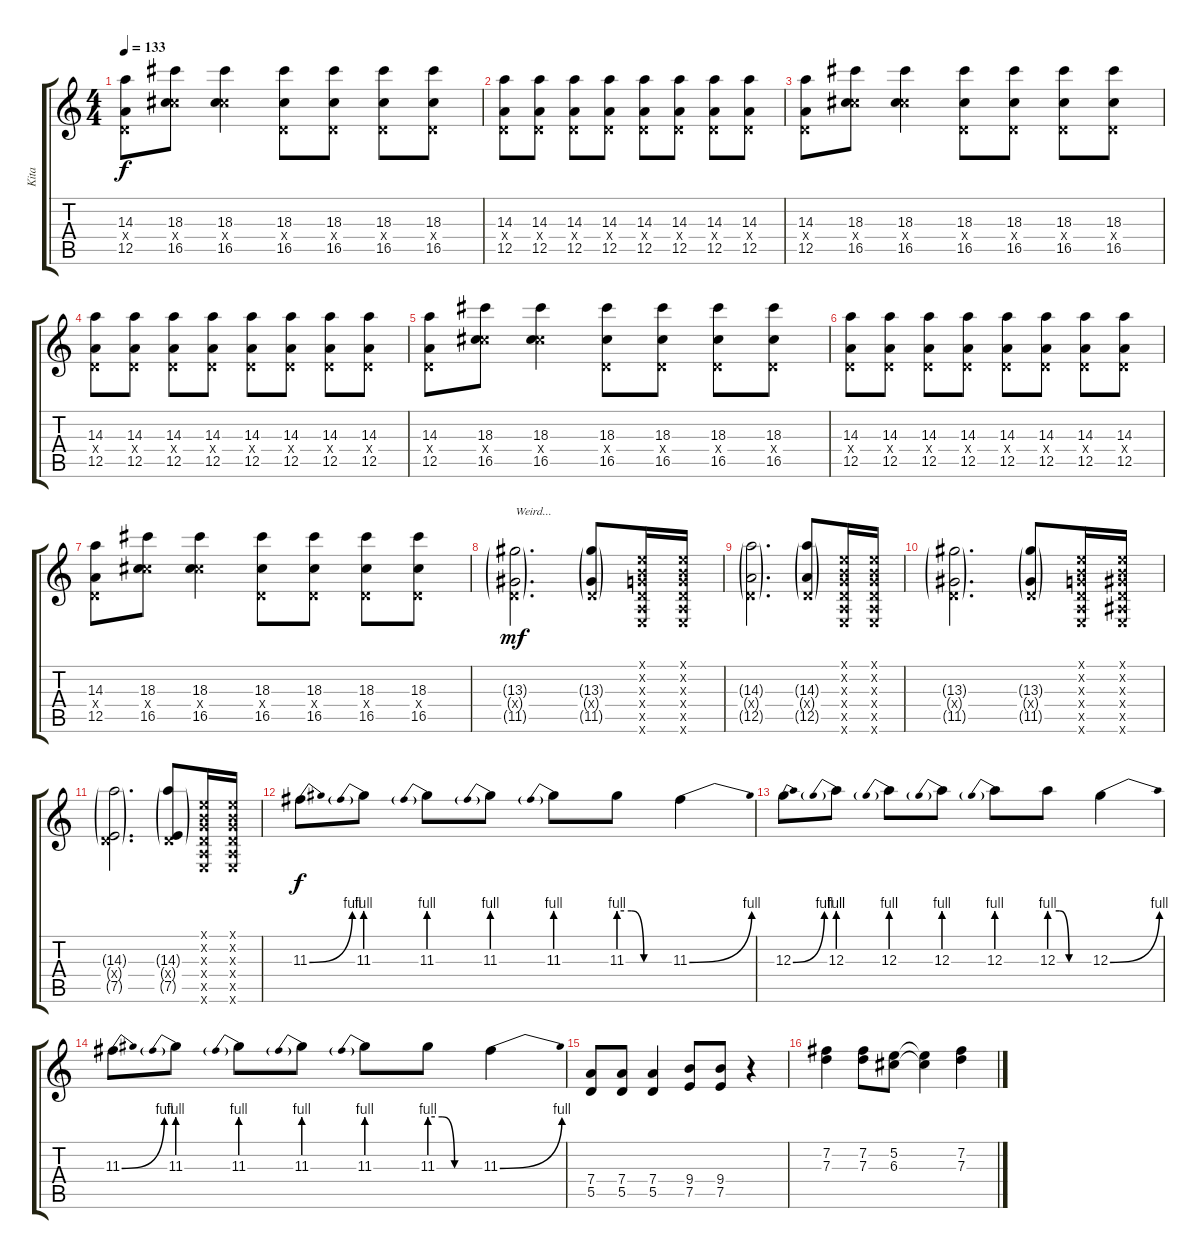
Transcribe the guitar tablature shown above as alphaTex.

\track ("Kita" "Kita") {instrument overdrivenguitar}
\staff {score tabs}
\tuning (E4 B3 G3 D3 A2 E2) {hide}
\ts (4 4)
\tempo 133
\clef g2
\ks c
(14.3 0.4{x} 12.5).8{dy f} (18.3 11.4{x} 16.5).8 (18.3 11.4{x} 16.5).4 (18.3 0.4{x} 16.5).8 (18.3 0.4{x} 16.5).8 (18.3 0.4{x} 16.5).8 (18.3 0.4{x} 16.5).8 |
(14.3 0.4{x} 12.5).8 (14.3 0.4{x} 12.5).8 (14.3 0.4{x} 12.5).8 (14.3 0.4{x} 12.5).8 (14.3 0.4{x} 12.5).8 (14.3 0.4{x} 12.5).8 (14.3 0.4{x} 12.5).8 (14.3 0.4{x} 12.5).8 |
(14.3 0.4{x} 12.5).8 (18.3 11.4{x} 16.5).8 (18.3 11.4{x} 16.5).4 (18.3 0.4{x} 16.5).8 (18.3 0.4{x} 16.5).8 (18.3 0.4{x} 16.5).8 (18.3 0.4{x} 16.5).8 |
(14.3 0.4{x} 12.5).8 (14.3 0.4{x} 12.5).8 (14.3 0.4{x} 12.5).8 (14.3 0.4{x} 12.5).8 (14.3 0.4{x} 12.5).8 (14.3 0.4{x} 12.5).8 (14.3 0.4{x} 12.5).8 (14.3 0.4{x} 12.5).8 |
(14.3 0.4{x} 12.5).8 (18.3 11.4{x} 16.5).8 (18.3 11.4{x} 16.5).4 (18.3 0.4{x} 16.5).8 (18.3 0.4{x} 16.5).8 (18.3 0.4{x} 16.5).8 (18.3 0.4{x} 16.5).8 |
(14.3 0.4{x} 12.5).8 (14.3 0.4{x} 12.5).8 (14.3 0.4{x} 12.5).8 (14.3 0.4{x} 12.5).8 (14.3 0.4{x} 12.5).8 (14.3 0.4{x} 12.5).8 (14.3 0.4{x} 12.5).8 (14.3 0.4{x} 12.5).8 |
(14.3 0.4{x} 12.5).8 (18.3 11.4{x} 16.5).8 (18.3 11.4{x} 16.5).4 (18.3 0.4{x} 16.5).8 (18.3 0.4{x} 16.5).8 (18.3 0.4{x} 16.5).8 (18.3 0.4{x} 16.5).8 |
(13.3{g} 0.4{g x} 11.5{g}).2{d txt "Weird..." dy mf} (13.3{g} 0.4{g x} 11.5{g}).8 (0.1{x} 0.2{x} 0.3{x} 0.4{x} 0.5{x} 0.6{x}).16 (0.1{x} 0.2{x} 0.3{x} 0.4{x} 0.5{x} 0.6{x}).16 |
(14.3{g} 0.4{g x} 12.5{g}).2{d} (14.3{g} 0.4{g x} 12.5{g}).8 (0.1{x} 0.2{x} 0.3{x} 0.4{x} 0.5{x} 0.6{x}).16 (0.1{x} 0.2{x} 0.3{x} 0.4{x} 0.5{x} 0.6{x}).16 |
(13.3{g} 0.4{g x} 11.5{g}).2{d} (13.3{g} 0.4{g x} 11.5{g}).8 (0.1{x} 0.2{x} 0.3{x} 0.4{x} 0.5{x} 0.6{x}).16 (0.1{x} 0.2{x} 1.3{x} 0.4{x} 1.5{x} 0.6{x}).16 |
(14.3{g} 0.4{g x} 7.5{g}).2{d} (14.3{g} 0.4{g x} 7.5{g}).8 (0.1{x} 0.2{x} 0.3{x} 0.4{x} 0.5{x} 0.6{x}).16 (0.1{x} 0.2{x} 0.3{x} 0.4{x} 0.5{x} 0.6{x}).16 |
11.3{be (bend 0 0 60 4)}.8{dy f} 11.3{be (prebend 0 4 60 4)}.8 11.3{be (prebend 0 4 60 4)}.8 11.3{be (prebend 0 4 60 4)}.8 11.3{be (prebend 0 4 60 4)}.8 11.3{be (custom 0 4 15 4 30 0 60 0)}.8 11.3{be (bend 0 0 60 4)}.4 |
12.3{be (bend 0 0 60 4)}.8 12.3{be (prebend 0 4 60 4)}.8 12.3{be (prebend 0 4 60 4)}.8 12.3{be (prebend 0 4 60 4)}.8 12.3{be (prebend 0 4 60 4)}.8 12.3{be (custom 0 4 15 4 30 0 60 0)}.8 12.3{be (bend 0 0 60 4)}.4 |
11.3{be (bend 0 0 60 4)}.8 11.3{be (prebend 0 4 60 4)}.8 11.3{be (prebend 0 4 60 4)}.8 11.3{be (prebend 0 4 60 4)}.8 11.3{be (prebend 0 4 60 4)}.8 11.3{be (custom 0 4 15 4 30 0 60 0)}.8 11.3{be (bend 0 0 60 4)}.4 |
(7.4 5.5).8 (7.4 5.5).8 (7.4 5.5).4 (9.4 7.5).8 (9.4 7.5).8 r.4 |
(7.2 7.3).4 (7.2 7.3).8 (5.2 6.3).8 (5.2{t} 6.3{t}).4 (7.2 7.3).4
